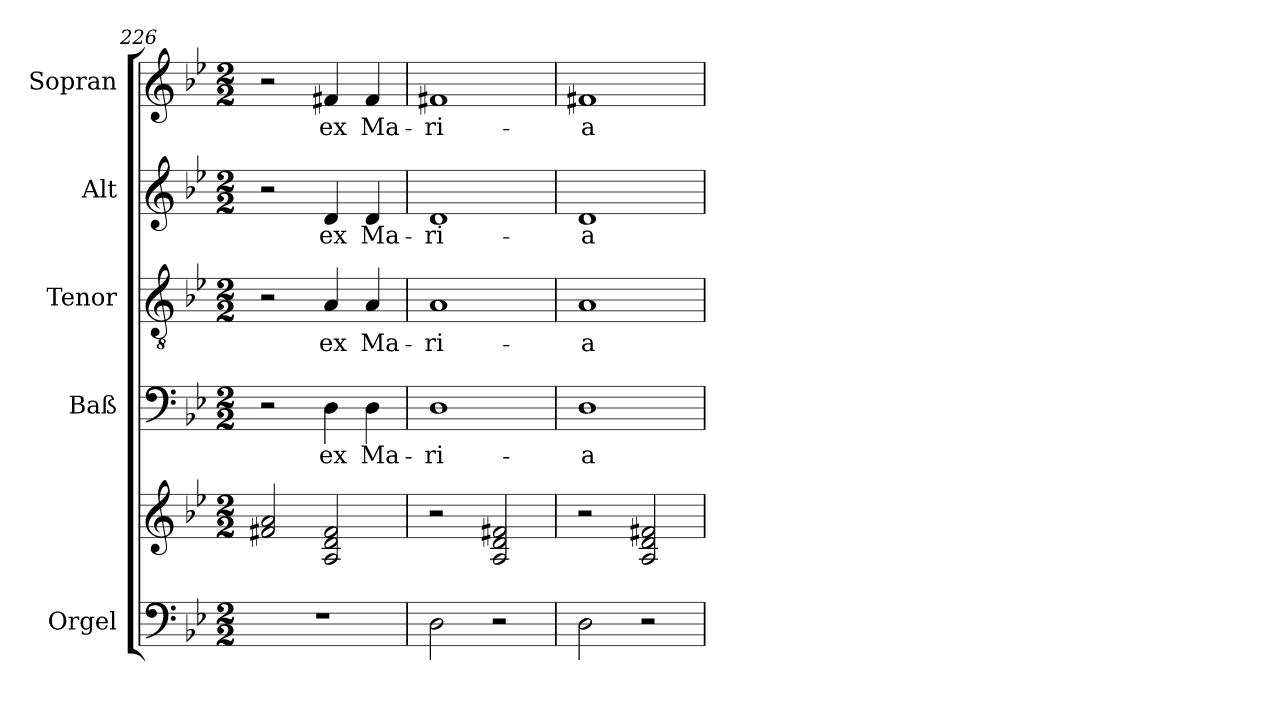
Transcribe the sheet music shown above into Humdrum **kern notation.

**kern	**kern	**kern	**text	**kern	**text	**kern	**text	**kern	**text
*part5	*part5	*part4	*part4	*part3	*part3	*part2	*part2	*part1	*part1
*staff6	*staff5	*staff4	*staff4	*staff3	*staff3	*staff2	*staff2	*staff1	*staff1
*I"Orgel	*	*I"Baß	*	*I"Tenor	*	*I"Alt	*	*I"Sopran	*
*I'Org.	*	*	*	*	*	*	*	*	*
*clefF4	*clefG2	*clefF4	*	*clefGv2	*	*clefG2	*	*clefG2	*
*k[b-e-]	*k[b-e-]	*k[b-e-]	*	*k[b-e-]	*	*k[b-e-]	*	*k[b-e-]	*
*B-:	*B-:	*B-:	*	*B-:	*	*B-:	*	*B-:	*
*M2/2	*M2/2	*M2/2	*	*M2/2	*	*M2/2	*	*M2/2	*
=226	=226	=226	=226	=226	=226	=226	=226	=226	=226
1r	2f#X/ 2a/	2r	.	2r	.	2r	.	2r	.
!	!	!	!LO:LY:b	!	!LO:LY:b	!	!LO:LY:b	!	!LO:LY:b
.	2A/ 2d/ 2f#/	4D\	ex	4A/	ex	4d/	ex	4f#X/	ex
!	!	!	!LO:LY:b	!	!LO:LY:b	!	!LO:LY:b	!	!LO:LY:b
.	.	4D\	Ma-	4A/	Ma-	4d/	Ma-	4f#/	Ma-
!!LO:LB:g=z
=227	=227	=227	=227	=227	=227	=227	=227	=227	=227
!	!	!	!LO:LY:b	!	!LO:LY:b	!	!LO:LY:b	!	!LO:LY:b
2D\	2r	1D	-ri-	1A	-ri-	1d	-ri-	1f#X	-ri-
2r	2A/ 2d/ 2f#X/	.	.	.	.	.	.	.	.
=228	=228	=228	=228	=228	=228	=228	=228	=228	=228
!	!	!	!LO:LY:b	!	!LO:LY:b	!	!LO:LY:b	!	!LO:LY:b
2D\	2r	1D	-a	1A	-a	1d	-a	1f#X	-a
2r	2A/ 2d/ 2f#X/	.	.	.	.	.	.	.	.
=	=	=	=	=	=	=	=	=	=
*-	*-	*-	*-	*-	*-	*-	*-	*-	*-
